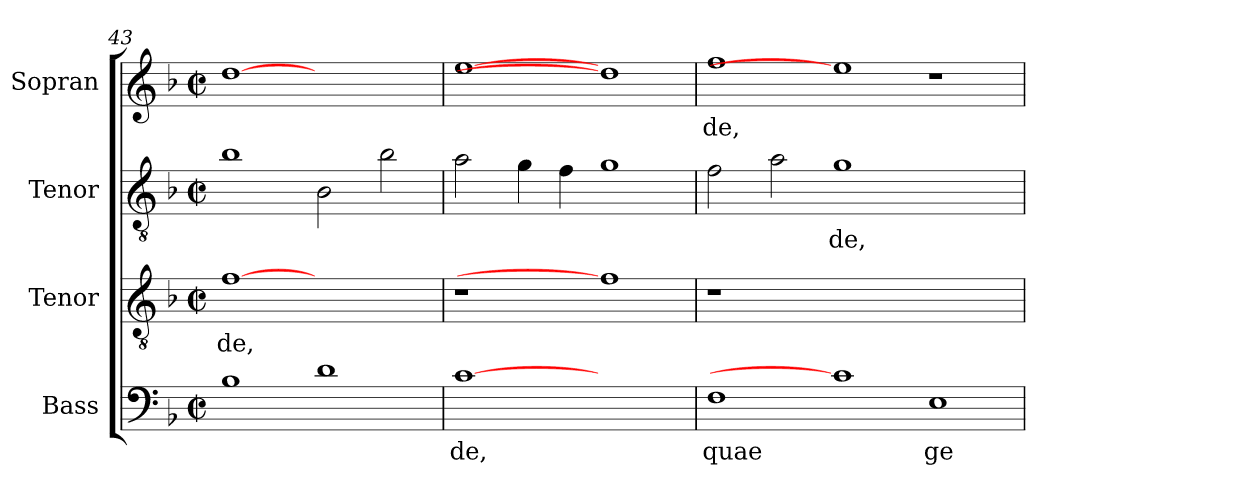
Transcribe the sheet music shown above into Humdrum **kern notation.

**kern	**text	**kern	**text	**kern	**text	**kern	**text
*part4	*part4	*part3	*part3	*part2	*part2	*part1	*part1
*staff4	*staff4	*staff3	*staff3	*staff2	*staff2	*staff1	*staff1
*I"Bass	*	*I"Tenor	*	*I"Tenor	*	*I"Sopran	*
*	*	*I'Tenor	*	*	*	*	*
*clefF4	*	*clefGv2	*	*clefGv2	*	*clefG2	*
*	*	*ITrd7c12	*	*ITrd7c12	*	*	*
*k[b-]	*	*k[b-]	*	*k[b-]	*	*k[b-]	*
*F:	*	*F:	*	*F:	*	*F:	*
*M2/2	*	*M2/2	*	*M2/2	*	*M2/2	*
*met(c|)	*	*met(c|)	*	*met(c|)	*	*met(c|)	*
=43	=43	=43	=43	=43	=43	=43	=43
!	!	!	!LO:LY:b:color=#000000	!	!	!	!
1B-i	.	[1Fi	-de,	1B-i	.	[1ddi	.
1di	.	1ryy	.	2BB-i\	.	1ryy	.
.	.	.	.	2B-i\	.	.	.
=44	=44	=44	=44	=44	=44	=44	=44
!	!LO:LY:b:color=#000000	!LO:N:vis=1	!	!	!	!	!
[1ci	-de,	1r	.	2Ai\	.	[1eei	.
.	.	.	.	4Gi\	.	.	.
.	.	.	.	4Fi\	.	.	.
1ryy	.	1Fi]	.	1Gi	.	1ddi]	.
=45	=45	=45	=45	=45	=45	=45	=45
!	!LO:LY:b:color=#000000	!LO:N:vis=1	!	!	!	!	!
!	!	!	!	!	!	!	!LO:LY:b:color=#000000
1Fi	quae	1r	.	2Fi\	.	1ffi	-de,
.	.	.	.	2Ai\	.	.	.
!	!	!	!	!	!LO:LY:b:color=#000000	!	!
1ci]	.	0ryy	.	1Gi	-de,	1eei]	.
!	!LO:LY:b:color=#000000	!	!	!	!	!	!
1Ei	ge-	.	.	1ryy	.	1r	.
=	=	=	=	=	=	=	=
*-	*-	*-	*-	*-	*-	*-	*-
